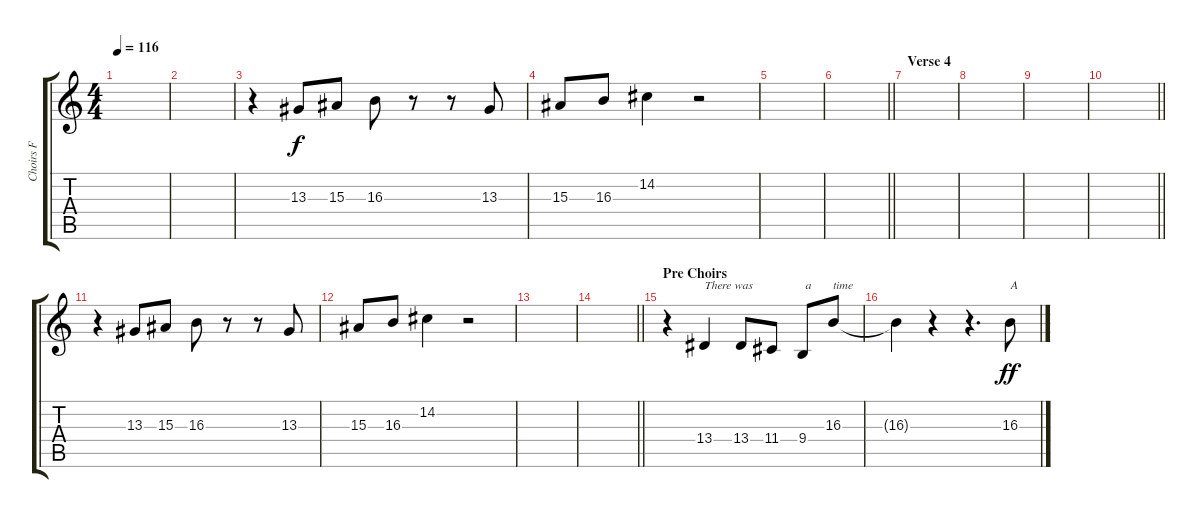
\track ("Choirs F" "Choirs F") {instrument choiraahs}
\staff {score tabs}
\tuning (E4 B3 G3 D3 A2 E2) {hide}
\ts (4 4)
\tempo 116
\clef g2
\ks c
|
|
r.4 13.3.8 15.3.8 16.3.8 r.8 r.8 13.3.8 |
15.3.8 16.3.8 14.2.4 r.2 |
|
\barLineRight lightlight
|
\section ("" "Verse 4")
|
|
|
\barLineRight lightlight
|
r.4 13.3.8 15.3.8 16.3.8 r.8 r.8 13.3.8 |
15.3.8 16.3.8 14.2.4 r.2 |
|
\barLineRight lightlight
|
\section ("" "Pre Choirs")
r.4 13.4.4{txt "There was"} 13.4.8 11.4.8 9.4.8{txt " a "} 16.3.8{txt "time"} |
16.3{t}.4{dy f} r.4 r.4{d} 16.3.8{txt "A " dy ff}
